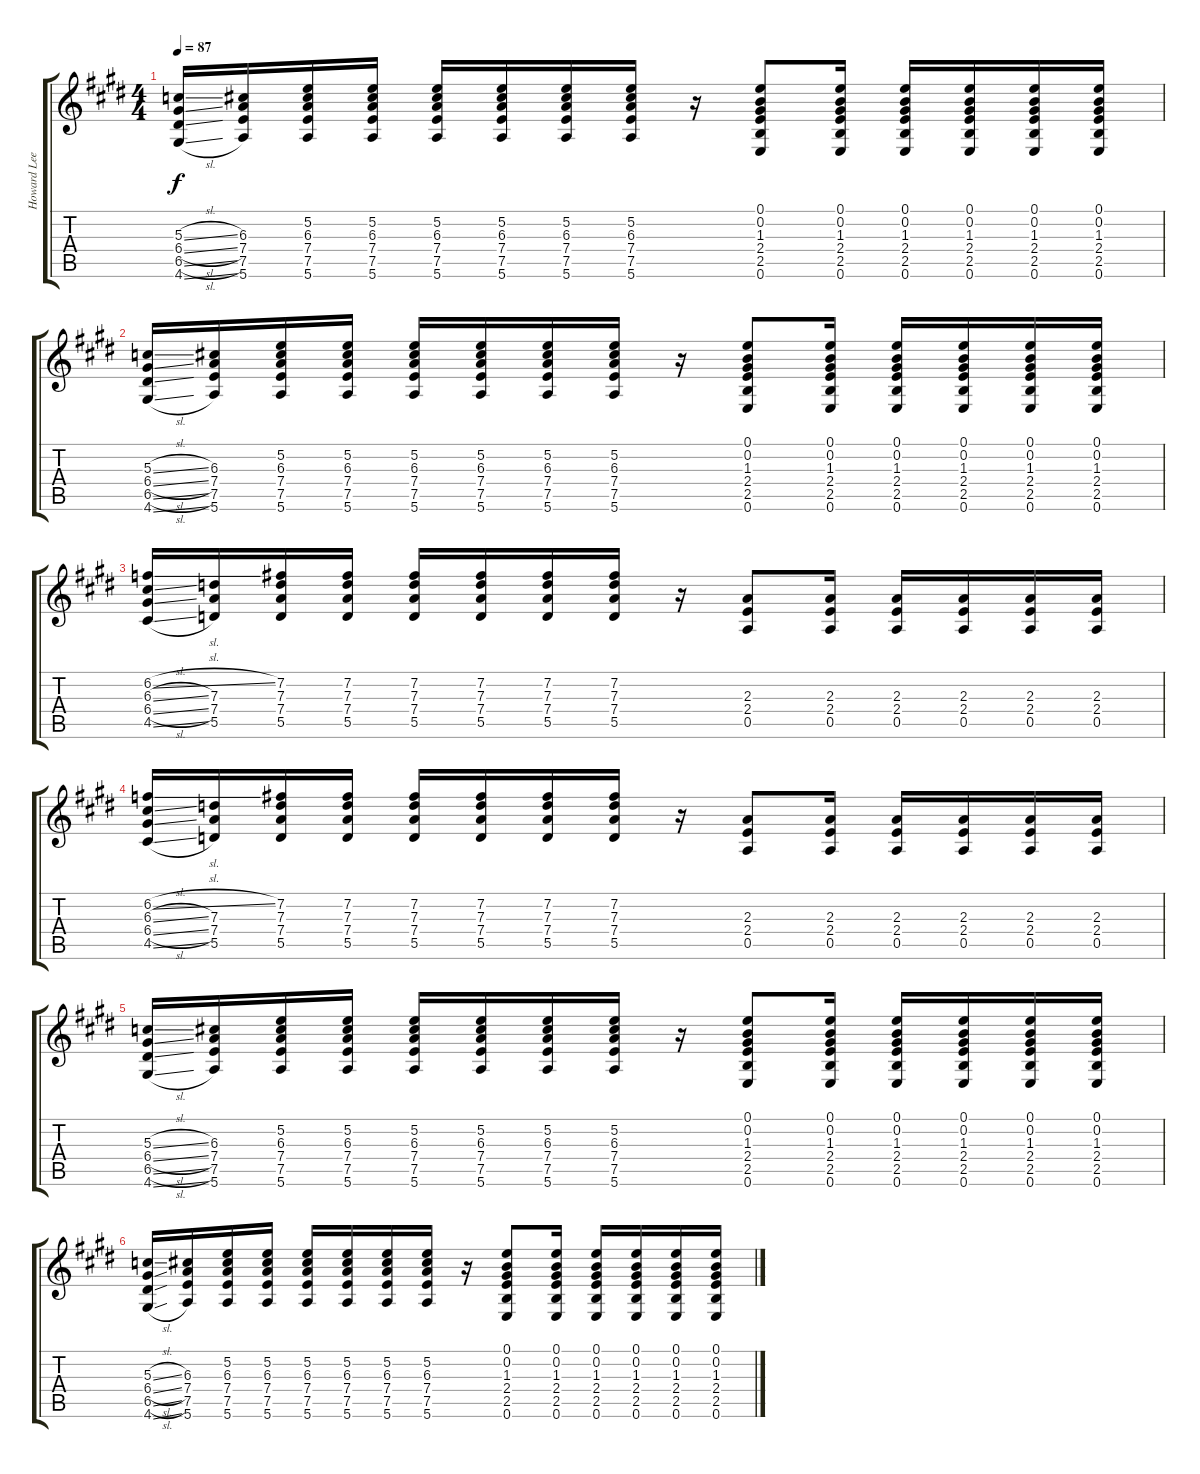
\track ("Howard Leese Guitar" "Howard Lee") {instrument overdrivenguitar}
\staff {score tabs}
\tuning (E4 B3 G3 D3 A2 E2) {hide}
\ts (4 4)
\tempo 87
\clef g2
\ks e
(5.3{sl} 6.4{sl} 6.5{sl} 4.6{sl}).16{dy f} (6.3 7.4 7.5 5.6).16 (5.2 6.3 7.4 7.5 5.6).16 (5.2 6.3 7.4 7.5 5.6).16 (5.2 6.3 7.4 7.5 5.6).16 (5.2 6.3 7.4 7.5 5.6).16 (5.2 6.3 7.4 7.5 5.6).16 (5.2 6.3 7.4 7.5 5.6).16 r.16 (0.1 0.2 1.3 2.4 2.5 0.6).8 (0.1 0.2 1.3 2.4 2.5 0.6).16 (0.1 0.2 1.3 2.4 2.5 0.6).16 (0.1 0.2 1.3 2.4 2.5 0.6).16 (0.1 0.2 1.3 2.4 2.5 0.6).16 (0.1 0.2 1.3 2.4 2.5 0.6).16 |
(5.3{sl} 6.4{sl} 6.5{sl} 4.6{sl}).16 (6.3 7.4 7.5 5.6).16 (5.2 6.3 7.4 7.5 5.6).16 (5.2 6.3 7.4 7.5 5.6).16 (5.2 6.3 7.4 7.5 5.6).16 (5.2 6.3 7.4 7.5 5.6).16 (5.2 6.3 7.4 7.5 5.6).16 (5.2 6.3 7.4 7.5 5.6).16 r.16 (0.1 0.2 1.3 2.4 2.5 0.6).8 (0.1 0.2 1.3 2.4 2.5 0.6).16 (0.1 0.2 1.3 2.4 2.5 0.6).16 (0.1 0.2 1.3 2.4 2.5 0.6).16 (0.1 0.2 1.3 2.4 2.5 0.6).16 (0.1 0.2 1.3 2.4 2.5 0.6).16 |
(6.2{sl} 6.3{sl} 6.4{sl} 4.5{sl}).16 (7.3 7.4 5.5).16 (7.2 7.3 7.4 5.5).16 (7.2 7.3 7.4 5.5).16 (7.2 7.3 7.4 5.5).16 (7.2 7.3 7.4 5.5).16 (7.2 7.3 7.4 5.5).16 (7.2 7.3 7.4 5.5).16 r.16 (2.3 2.4 0.5).8 (2.3 2.4 0.5).16 (2.3 2.4 0.5).16 (2.3 2.4 0.5).16 (2.3 2.4 0.5).16 (2.3 2.4 0.5).16 |
(6.2{sl} 6.3{sl} 6.4{sl} 4.5{sl}).16 (7.3 7.4 5.5).16 (7.2 7.3 7.4 5.5).16 (7.2 7.3 7.4 5.5).16 (7.2 7.3 7.4 5.5).16 (7.2 7.3 7.4 5.5).16 (7.2 7.3 7.4 5.5).16 (7.2 7.3 7.4 5.5).16 r.16 (2.3 2.4 0.5).8 (2.3 2.4 0.5).16 (2.3 2.4 0.5).16 (2.3 2.4 0.5).16 (2.3 2.4 0.5).16 (2.3 2.4 0.5).16 |
(5.3{sl} 6.4{sl} 6.5{sl} 4.6{sl}).16 (6.3 7.4 7.5 5.6).16 (5.2 6.3 7.4 7.5 5.6).16 (5.2 6.3 7.4 7.5 5.6).16 (5.2 6.3 7.4 7.5 5.6).16 (5.2 6.3 7.4 7.5 5.6).16 (5.2 6.3 7.4 7.5 5.6).16 (5.2 6.3 7.4 7.5 5.6).16 r.16 (0.1 0.2 1.3 2.4 2.5 0.6).8 (0.1 0.2 1.3 2.4 2.5 0.6).16 (0.1 0.2 1.3 2.4 2.5 0.6).16 (0.1 0.2 1.3 2.4 2.5 0.6).16 (0.1 0.2 1.3 2.4 2.5 0.6).16 (0.1 0.2 1.3 2.4 2.5 0.6).16 |
(5.3{sl} 6.4{sl} 6.5{sl} 4.6{sl}).16 (6.3 7.4 7.5 5.6).16 (5.2 6.3 7.4 7.5 5.6).16 (5.2 6.3 7.4 7.5 5.6).16 (5.2 6.3 7.4 7.5 5.6).16 (5.2 6.3 7.4 7.5 5.6).16 (5.2 6.3 7.4 7.5 5.6).16 (5.2 6.3 7.4 7.5 5.6).16 r.16 (0.1 0.2 1.3 2.4 2.5 0.6).8 (0.1 0.2 1.3 2.4 2.5 0.6).16 (0.1 0.2 1.3 2.4 2.5 0.6).16 (0.1 0.2 1.3 2.4 2.5 0.6).16 (0.1 0.2 1.3 2.4 2.5 0.6).16 (0.1 0.2 1.3 2.4 2.5 0.6).16
